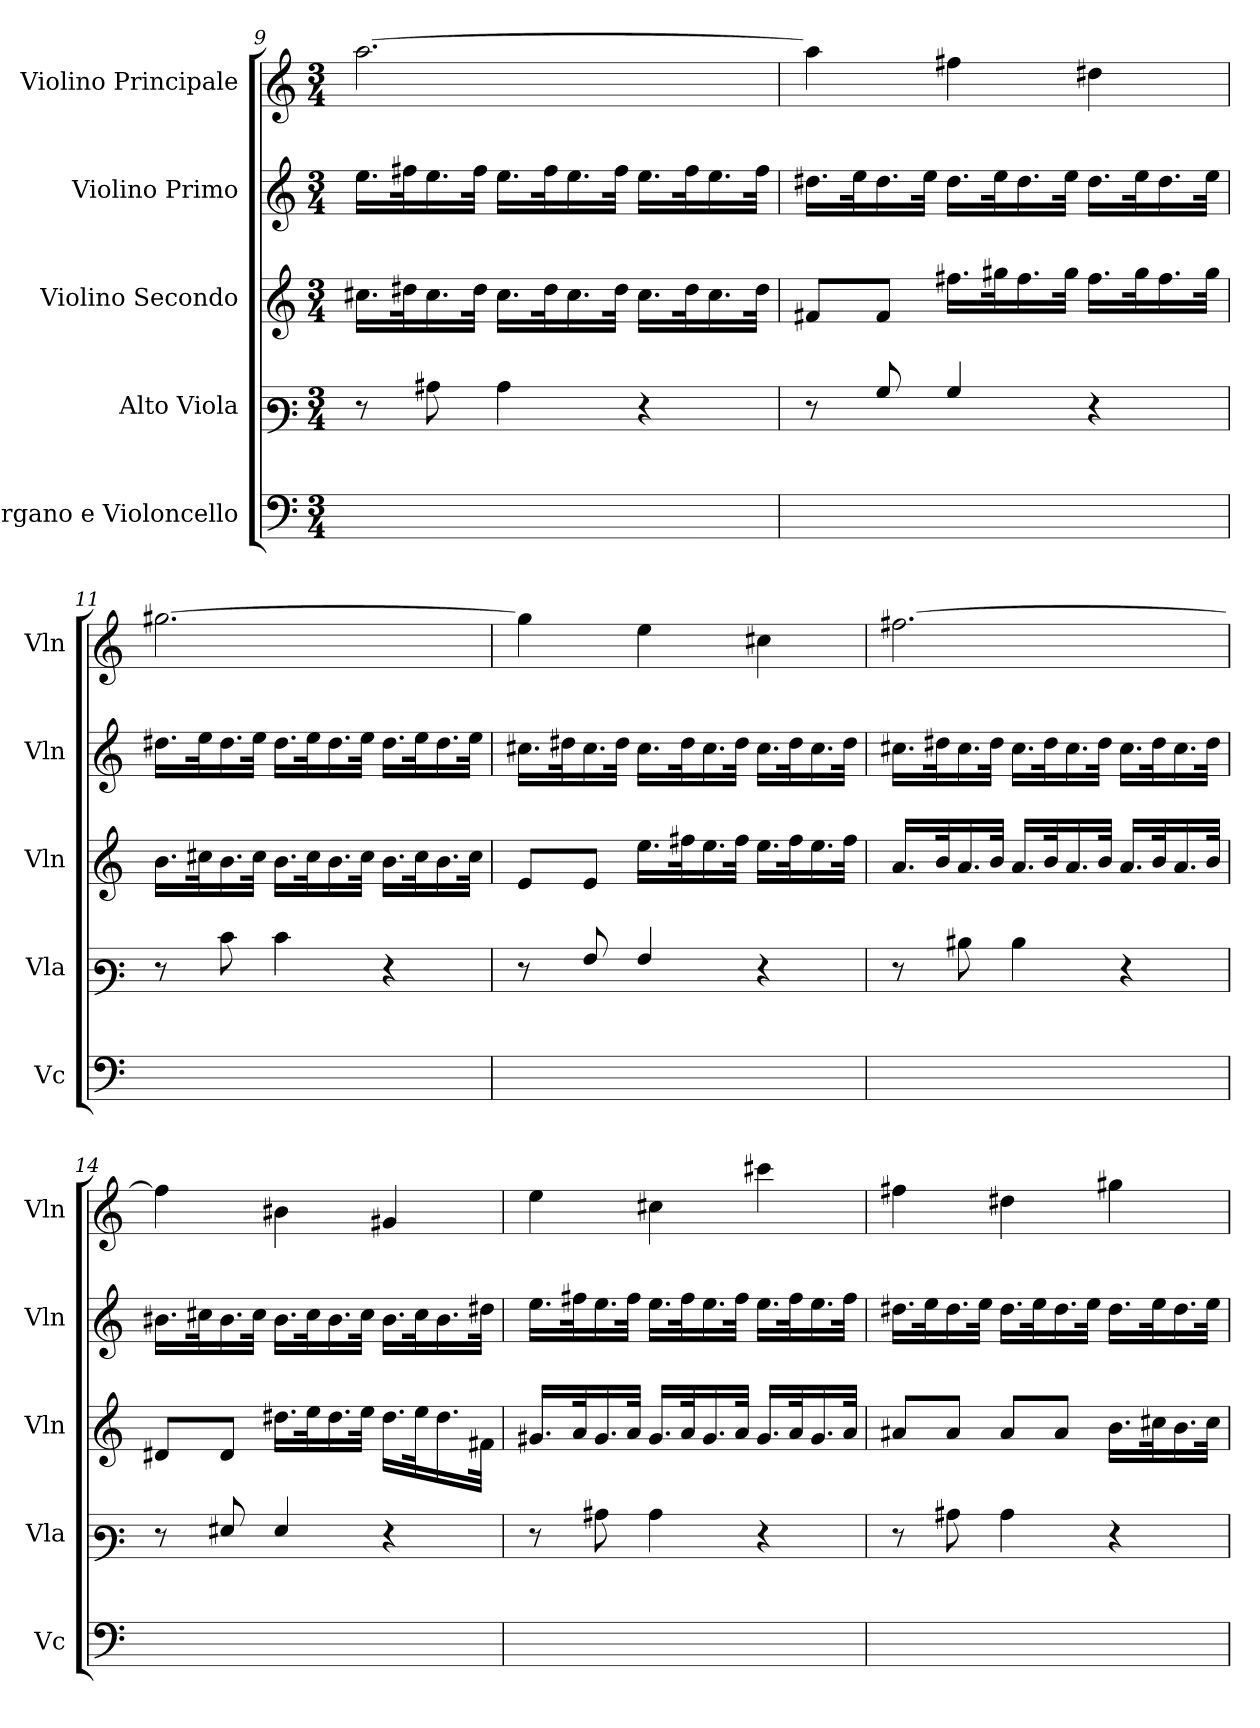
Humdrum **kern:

**kern	**kern	**kern	**kern	**kern
*part5	*part4	*part3	*part2	*part1
*staff5	*staff4	*staff3	*staff2	*staff1
*I"Organo e Violoncello	*I"Alto Viola	*I"Violino Secondo	*I"Violino Primo	*I"Violino Principale
*I'Vc	*I'Vla	*I'Vln	*I'Vln	*I'Vln
*clefF4	*clefF3	*clefG2	*clefG2	*clefG2
*M3/4	*M3/4	*M3/4	*M3/4	*M3/4
=9	=9	=9	=9	=9
2.ryy	8r	16.cc#\LL	16.ee\LL	[2.aa\
.	.	32dd#\k	32ff#\k	.
.	8c#\	16.cc#\	16.ee\	.
.	.	32dd#\JJk	32ff#\JJk	.
.	4c#\	16.cc#\LL	16.ee\LL	.
.	.	32dd#\k	32ff#\k	.
.	.	16.cc#\	16.ee\	.
.	.	32dd#\JJk	32ff#\JJk	.
.	4r	16.cc#\LL	16.ee\LL	.
.	.	32dd#\k	32ff#\k	.
.	.	16.cc#\	16.ee\	.
.	.	32dd#\JJk	32ff#\JJk	.
=10	=10	=10	=10	=10
2.ryy	8r	8f#/L	16.dd#\LL	4aa\]
.	.	.	32ee\k	.
.	8B/	8f#/J	16.dd#\	.
.	.	.	32ee\JJk	.
.	4B/	16.ff#\LL	16.dd#\LL	4ff#\
.	.	32gg#\k	32ee\k	.
.	.	16.ff#\	16.dd#\	.
.	.	32gg#\JJk	32ee\JJk	.
.	4r	16.ff#\LL	16.dd#\LL	4dd#\
.	.	32gg#\k	32ee\k	.
.	.	16.ff#\	16.dd#\	.
.	.	32gg#\JJk	32ee\JJk	.
=11	=11	=11	=11	=11
2.ryy	8r	16.b\LL	16.dd#\LL	[2.gg#\
.	.	32cc#\k	32ee\k	.
.	8e\	16.b\	16.dd#\	.
.	.	32cc#\JJk	32ee\JJk	.
.	4e\	16.b\LL	16.dd#\LL	.
.	.	32cc#\k	32ee\k	.
.	.	16.b\	16.dd#\	.
.	.	32cc#\JJk	32ee\JJk	.
.	4r	16.b\LL	16.dd#\LL	.
.	.	32cc#\k	32ee\k	.
.	.	16.b\	16.dd#\	.
.	.	32cc#\JJk	32ee\JJk	.
=12	=12	=12	=12	=12
2.ryy	8r	8e/L	16.cc#\LL	4gg#\]
.	.	.	32dd#\k	.
.	8A/	8e/J	16.cc#\	.
.	.	.	32dd#\JJk	.
.	4A/	16.ee\LL	16.cc#\LL	4ee\
.	.	32ff#\k	32dd#\k	.
.	.	16.ee\	16.cc#\	.
.	.	32ff#\JJk	32dd#\JJk	.
.	4r	16.ee\LL	16.cc#\LL	4cc#\
.	.	32ff#\k	32dd#\k	.
.	.	16.ee\	16.cc#\	.
.	.	32ff#\JJk	32dd#\JJk	.
=13	=13	=13	=13	=13
2.ryy	8r	16.a/LL	16.cc#\LL	[2.ff#\
.	.	32b/k	32dd#\k	.
.	8d#\	16.a/	16.cc#\	.
.	.	32b/JJk	32dd#\JJk	.
.	4d#\	16.a/LL	16.cc#\LL	.
.	.	32b/k	32dd#\k	.
.	.	16.a/	16.cc#\	.
.	.	32b/JJk	32dd#\JJk	.
.	4r	16.a/LL	16.cc#\LL	.
.	.	32b/k	32dd#\k	.
.	.	16.a/	16.cc#\	.
.	.	32b/JJk	32dd#\JJk	.
=14	=14	=14	=14	=14
2.ryy	8r	8d#/L	16.b#\LL	4ff#\]
.	.	.	32cc#\k	.
.	8G#/	8d#/J	16.b#\	.
.	.	.	32cc#\JJk	.
.	4G#/	16.dd#\LL	16.b#\LL	4b#\
.	.	32ee\k	32cc#\k	.
.	.	16.dd#\	16.b#\	.
.	.	32ee\JJk	32cc#\JJk	.
.	4r	16.dd#\LL	16.b#\LL	4g#/
.	.	32ee\k	32cc#\k	.
.	.	16.dd#\	16.b#\	.
.	.	32f#\JJk	32dd#\JJk	.
=15	=15	=15	=15	=15
2.ryy	8r	16.g#/LL	16.ee\LL	4ee\
.	.	32a/k	32ff#\k	.
.	8c#\	16.g#/	16.ee\	.
.	.	32a/JJk	32ff#\JJk	.
.	4c#\	16.g#/LL	16.ee\LL	4cc#\
.	.	32a/k	32ff#\k	.
.	.	16.g#/	16.ee\	.
.	.	32a/JJk	32ff#\JJk	.
.	4r	16.g#/LL	16.ee\LL	4ccc#\
.	.	32a/k	32ff#\k	.
.	.	16.g#/	16.ee\	.
.	.	32a/JJk	32ff#\JJk	.
=16	=16	=16	=16	=16
2.ryy	8r	8a#/L	16.dd#\LL	4ff#\
.	.	.	32ee\k	.
.	8c#\	8a#/J	16.dd#\	.
.	.	.	32ee\JJk	.
.	4c#\	8a#/L	16.dd#\LL	4dd#\
.	.	.	32ee\k	.
.	.	8a#/J	16.dd#\	.
.	.	.	32ee\JJk	.
.	4r	16.b\LL	16.dd#\LL	4gg#\
.	.	32cc#\k	32ee\k	.
.	.	16.b\	16.dd#\	.
.	.	32cc#\JJk	32ee\JJk	.
=	=	=	=	=
*-	*-	*-	*-	*-
